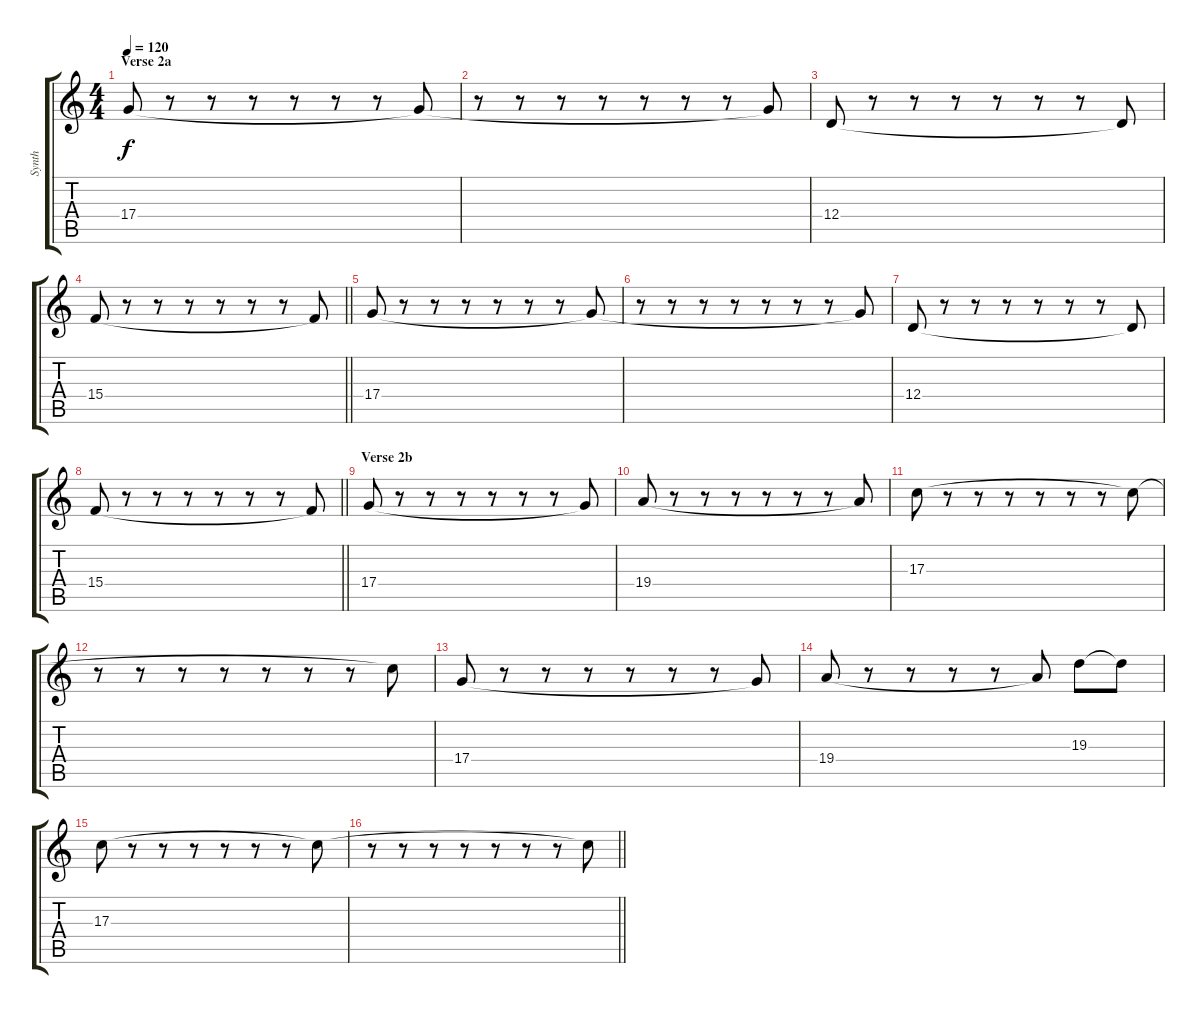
\track ("Synth" "Synth") {instrument pad1newage}
\staff {score tabs}
\tuning (E4 B3 G3 D3 A2 D2) {hide}
\ts (4 4)
\section ("" "Verse 2a")
\tempo 120
\clef g2
\ks c
17.4.8{dy f} r.8 r.8 r.8 r.8 r.8 r.8 17.4{t}.8 |
r.8 r.8 r.8 r.8 r.8 r.8 r.8 17.4{t}.8 |
12.4.8 r.8 r.8 r.8 r.8 r.8 r.8 12.4{t}.8 |
\barLineRight lightlight
15.4.8 r.8 r.8 r.8 r.8 r.8 r.8 15.4{t}.8 |
17.4.8 r.8 r.8 r.8 r.8 r.8 r.8 17.4{t}.8 |
r.8 r.8 r.8 r.8 r.8 r.8 r.8 17.4{t}.8 |
12.4.8 r.8 r.8 r.8 r.8 r.8 r.8 12.4{t}.8 |
\barLineRight lightlight
15.4.8 r.8 r.8 r.8 r.8 r.8 r.8 15.4{t}.8 |
\section ("" "Verse 2b")
17.4.8 r.8 r.8 r.8 r.8 r.8 r.8 17.4{t}.8 |
19.4.8 r.8 r.8 r.8 r.8 r.8 r.8 19.4{t}.8 |
17.3.8 r.8 r.8 r.8 r.8 r.8 r.8 17.3{t}.8 |
r.8 r.8 r.8 r.8 r.8 r.8 r.8 17.3{t}.8 |
17.4.8 r.8 r.8 r.8 r.8 r.8 r.8 17.4{t}.8 |
19.4.8 r.8 r.8 r.8 r.8 19.4{t}.8 19.3.8 19.3{t}.8 |
17.3.8 r.8 r.8 r.8 r.8 r.8 r.8 17.3{t}.8 |
\barLineRight lightlight
r.8 r.8 r.8 r.8 r.8 r.8 r.8 17.3{t}.8
